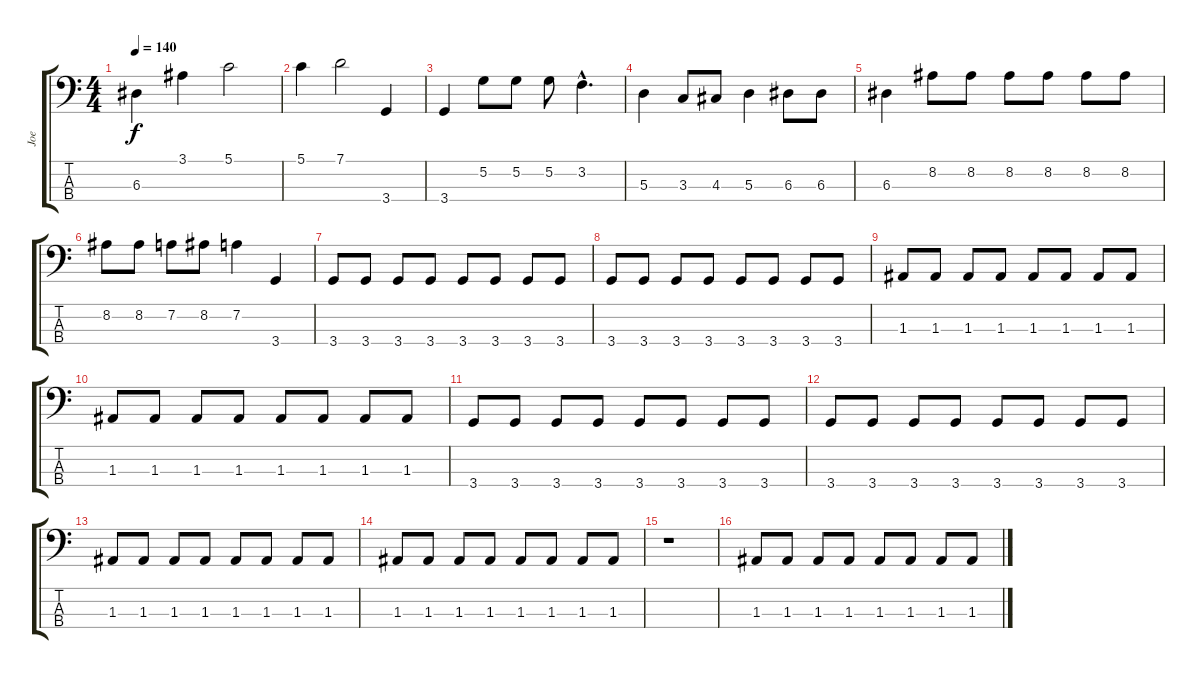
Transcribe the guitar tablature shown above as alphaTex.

\track ("Joe" "Joe") {instrument electricbassfinger}
\staff {score tabs}
\tuning (G2 D2 A1 E1) {hide}
\ts (4 4)
\tempo 140
\clef f4
\ks c
6.3.4{dy f} 3.1.4 5.1.2 |
5.1.4 7.1.2 3.4.4 |
3.4.4 5.2.8 5.2.8 5.2.8 3.2{hac}.4{d} |
5.3.4 3.3.8 4.3.8 5.3.4 6.3.8 6.3.8 |
6.3.4 8.2.8 8.2.8 8.2.8 8.2.8 8.2.8 8.2.8 |
8.2.8 8.2.8 7.2.8 8.2.8 7.2.4 3.4.4 |
3.4.8 3.4.8 3.4.8 3.4.8 3.4.8 3.4.8 3.4.8 3.4.8 |
3.4.8 3.4.8 3.4.8 3.4.8 3.4.8 3.4.8 3.4.8 3.4.8 |
1.3.8 1.3.8 1.3.8 1.3.8 1.3.8 1.3.8 1.3.8 1.3.8 |
1.3.8 1.3.8 1.3.8 1.3.8 1.3.8 1.3.8 1.3.8 1.3.8 |
3.4.8 3.4.8 3.4.8 3.4.8 3.4.8 3.4.8 3.4.8 3.4.8 |
3.4.8 3.4.8 3.4.8 3.4.8 3.4.8 3.4.8 3.4.8 3.4.8 |
1.3.8 1.3.8 1.3.8 1.3.8 1.3.8 1.3.8 1.3.8 1.3.8 |
1.3.8 1.3.8 1.3.8 1.3.8 1.3.8 1.3.8 1.3.8 1.3.8 |
r.1 |
1.3.8 1.3.8 1.3.8 1.3.8 1.3.8 1.3.8 1.3.8 1.3.8
